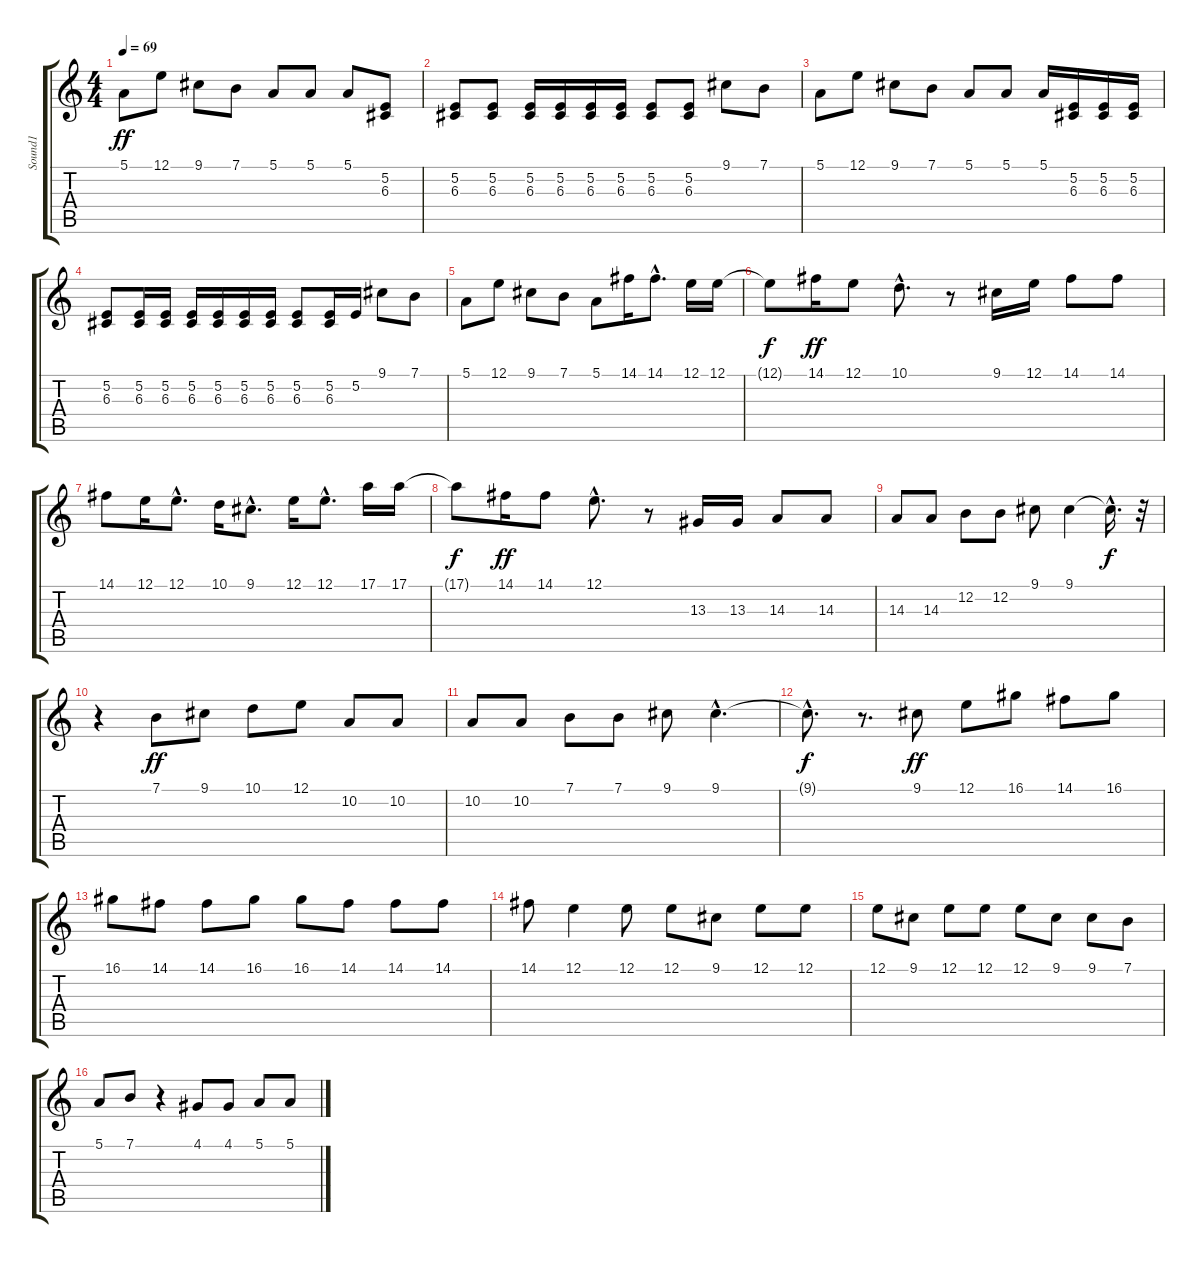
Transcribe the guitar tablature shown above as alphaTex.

\track ("Sound1" "Sound1") {instrument cello}
\staff {score tabs}
\tuning (E4 B3 G3 D3 A2 E2) {hide}
\ts (4 4)
\tempo 69
\clef g2
\ks c
5.1.8{dy ff} 12.1.8 9.1.8 7.1.8 5.1.8 5.1.8 5.1.8 (5.2 6.3).8 |
(5.2 6.3).8 (5.2 6.3).8 (5.2 6.3).16 (5.2 6.3).16 (5.2 6.3).16 (5.2 6.3).16 (5.2 6.3).8 (5.2 6.3).8 9.1.8 7.1.8 |
5.1.8 12.1.8 9.1.8 7.1.8 5.1.8 5.1.8 5.1.16 (5.2 6.3).16 (5.2 6.3).16 (5.2 6.3).16 |
(5.2 6.3).8 (5.2 6.3).16 (5.2 6.3).16 (5.2 6.3).16 (5.2 6.3).16 (5.2 6.3).16 (5.2 6.3).16 (5.2 6.3).8 (5.2 6.3).16 5.2.16 9.1.8 7.1.8 |
5.1.8 12.1.8 9.1.8 7.1.8 5.1.8 14.1.16 14.1{hac}.8{d} 12.1.16 12.1.16 |
12.1{t}.8{dy f} 14.1.16{dy ff} 12.1.8 10.1{hac}.8{d} r.8 9.1.16 12.1.16 14.1.8 14.1.8 |
14.1.8 12.1.16 12.1{hac}.8{d} 10.1.16 9.1{hac}.8{d} 12.1.16 12.1{hac}.8{d} 17.1.16 17.1.16 |
17.1{t}.8{dy f} 14.1.16{dy ff} 14.1.8 12.1{hac}.8{d} r.8 13.3.16 13.3.16 14.3.8 14.3.8 |
14.3.8 14.3.8 12.2.8 12.2.8 9.1.8 9.1.4 9.1{hac t}.16{d dy f} r.32 |
r.4 7.1.8{dy ff} 9.1.8 10.1.8 12.1.8 10.2.8 10.2.8 |
10.2.8 10.2.8 7.1.8 7.1.8 9.1.8 9.1{hac}.4{d} |
9.1{hac t}.8{d dy f} r.8{d} 9.1.8{dy ff} 12.1.8 16.1.8 14.1.8 16.1.8 |
16.1.8 14.1.8 14.1.8 16.1.8 16.1.8 14.1.8 14.1.8 14.1.8 |
14.1.8 12.1.4 12.1.8 12.1.8 9.1.8 12.1.8 12.1.8 |
12.1.8 9.1.8 12.1.8 12.1.8 12.1.8 9.1.8 9.1.8 7.1.8 |
5.1.8 7.1.8 r.4 4.1.8 4.1.8 5.1.8 5.1.8
